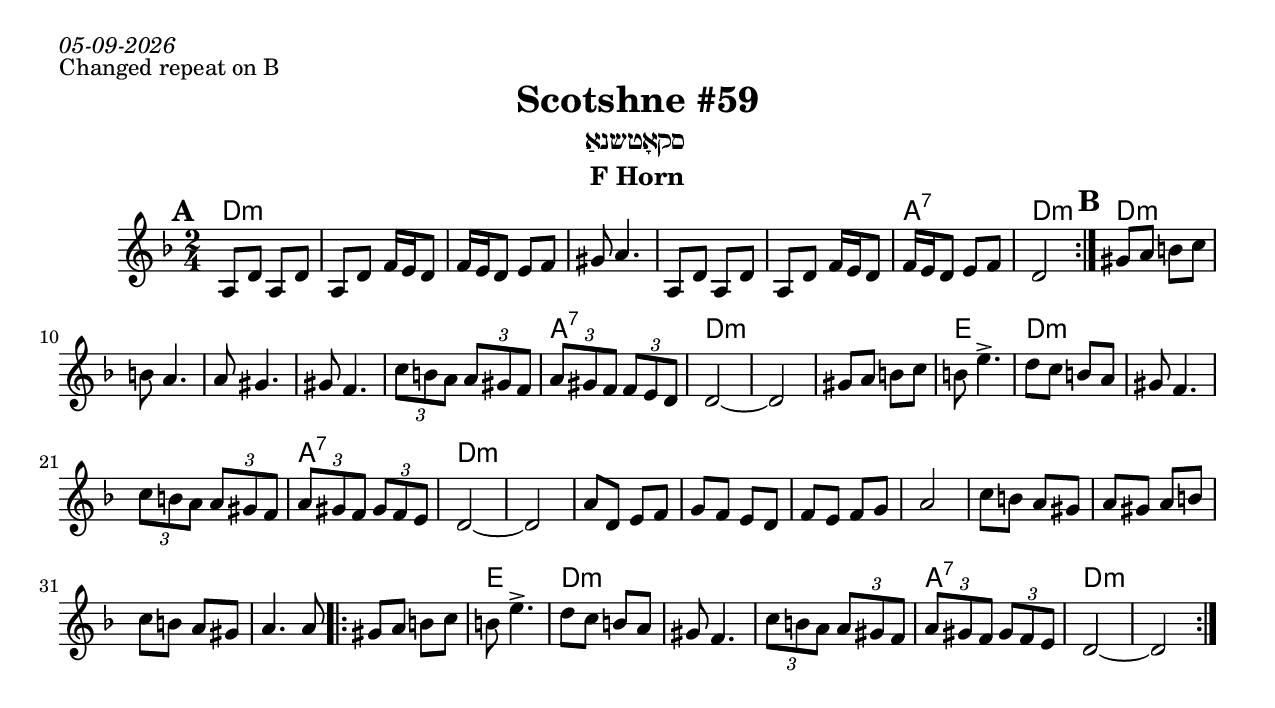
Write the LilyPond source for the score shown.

\version "2.18.0"
\include "english.ly"
\pointAndClickOff
\paper{
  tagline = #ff
  print-all-headers = ##t
  #(set-paper-size "letter")
}
date = #(strftime "%d-%m-%Y" (localtime (current-time)))

\markup{ \italic{ \date }  }

\markup{ Changed repeat on B }

global = {
  \clef treble
  \key d \minor
  \time 2/4
  \set Score.markFormatter = #format-mark-box-alphabet
}

%#################################### Melody ########################
%melody =  \transpose c d \relative c' {  %transpose for clarinet
melody = \relative c' {
  \global
  %\partial 16*3 a16 d f   %lead in notes

  \repeat volta 2{
   \mark \default
   a8 d a d
   a8 d f16 e d8
   f16 e d8 e f
   gs8 a4.

   a,8 d a d
   a8 d f16 e d8
   f16 e d8 e f
   d2
  }


   \mark \default
   gs8 a b c
   b8 a4.
   a8 gs4.
   gs8 f4.

  \tuplet 3/2{ c'8 b a} \tuplet 3/2{a gs f }
  \tuplet 3/2{ a8 gs f} \tuplet 3/2{f e d}
   d2~
   d2

   gs8 a b c
   b8 e4.->
   d8 c b a
   gs8 f4.

   \tuplet 3/2{ c'8 b a} \tuplet 3/2{a gs f }
  \tuplet 3/2{ a8 gs f} \tuplet 3/2{gs f e}
   %c'8 b a gs
   %a8 gs f e
   d2~
   d2

   a'8 d, e f
   g8 f e d
   f8 e f g
   a2

   c8 b a gs
   a8 gs a b
   c8 b a gs
   a4. a8
\repeat volta 2{
   gs8 a b c
   b8 e4.->
   d8 c b a
   gs8 f4.

   \tuplet 3/2{ c'8 b a} \tuplet 3/2{a gs f }
   \tuplet 3/2{ a8 gs f} \tuplet 3/2{gs f e}
   %c'8 b a gs
   %a8 gs f e
   d2~
   d2
  }


}
%################################# Lyrics #####################
%\addlyrics{ \set stanza = #"1. " }
%################################# Chords #######################
harmonies = \chordmode {
  d2*6:m
  a2:7
  d2:m
  %b
  d2*5:m
  a2:7
  d2*3:m
  e2
  d2*3:m
  a2:7
  d2*11:m
  e2
  d2*3:m
  a2:7
  d2*2:m

}

\score {
  <<
    \new ChordNames {
      \set chordChanges = ##f
      \harmonies
    }
    \new Staff   \melody
  >>
  \header{
    title= "Scotshne #59"
    subtitle=" ‫סקאָטשנאַ‬"
    composer= ""
    instrument = "F Horn"
    arranger= ""
  }
  \layout{indent = 1.0\cm}
  \midi {
    \tempo 4 = 120

    % \midi { }
  }
}
